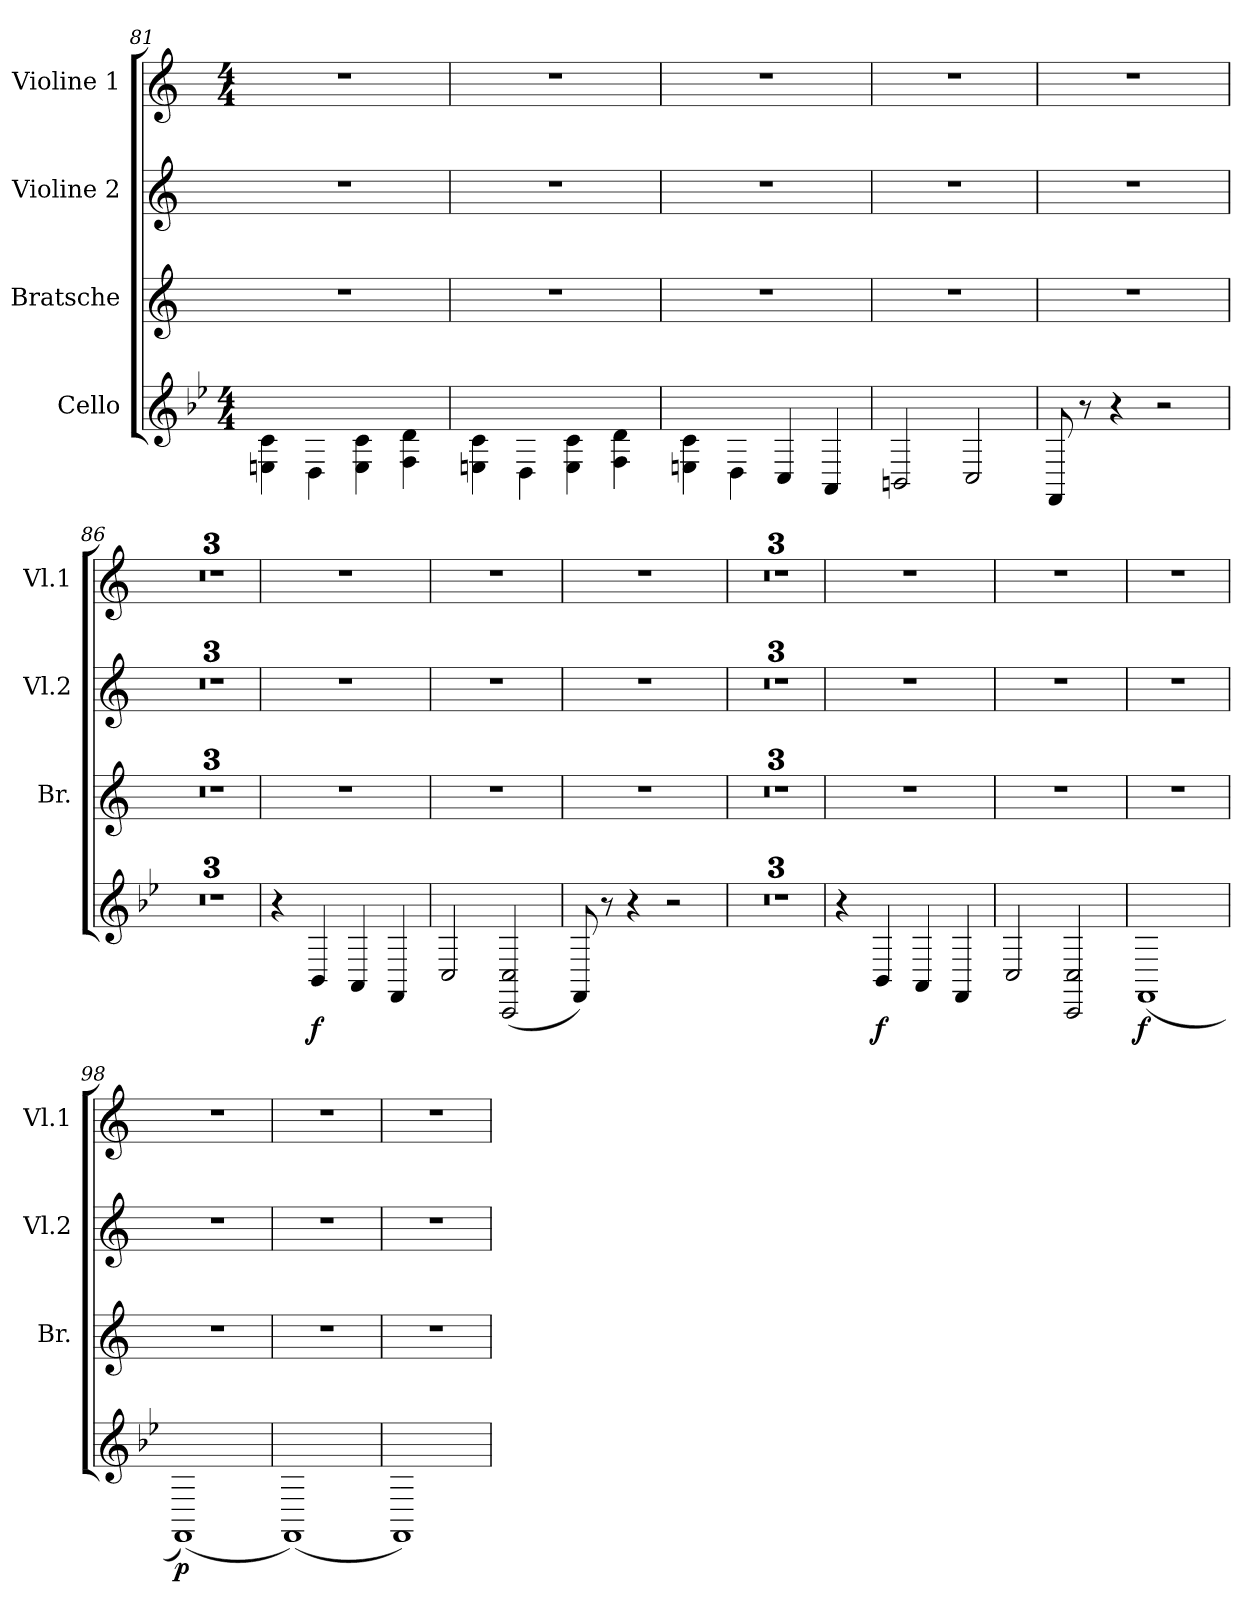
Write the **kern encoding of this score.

**kern	**dynam	**kern	**kern	**kern
*part4	*part4	*part3	*part2	*part1
*staff4	*staff4	*staff3	*staff2	*staff1
*I"Cello	*	*I"Bratsche	*I"Violine 2	*I"Violine 1
*	*	*I'Br.	*I'Vl.2	*I'Vl.1
*clefG2	*	*clefG2	*clefG2	*clefG2
*k[b-e-]	*	*k[]	*k[]	*k[]
*M4/4	*	*	*	*M4/4
=81	=81	=81	=81	=81
4En\ 4c\	.	1r	1r	1r
4D\	.	.	.	.
4E\ 4c\	.	.	.	.
4F\ 4d\	.	.	.	.
!!LO:LB:g=z
=82	=82	=82	=82	=82
4En\ 4c\	.	1r	1r	1r
4D\	.	.	.	.
4E\ 4c\	.	.	.	.
4F\ 4d\	.	.	.	.
=83	=83	=83	=83	=83
4En\ 4c\	.	1r	1r	1r
4D\	.	.	.	.
4C/	.	.	.	.
4AA/	.	.	.	.
=84	=84	=84	=84	=84
2BBn/	.	1r	1r	1r
2C/	.	.	.	.
=85	=85	=85	=85	=85
8FF/	.	1r	1r	1r
8r	.	.	.	.
4r	.	.	.	.
2r	.	.	.	.
!!LO:LB:g=z
=86	=86	=86	=86	=86
1r	.	1r	1r	1r
=87	=87	=87	=87	=87
1r	.	1r	1r	1r
=88	=88	=88	=88	=88
1r	.	1r	1r	1r
!!LO:PB:g=z
=89	=89	=89	=89	=89
4r	.	1r	1r	1r
!	!LO:DY:b	!	!	!
4BB-/	f	.	.	.
4AA/	.	.	.	.
4FF/	.	.	.	.
=90	=90	=90	=90	=90
2C/	.	1r	1r	1r
(2CC/ 2C/	.	.	.	.
=91	=91	=91	=91	=91
8FF/)	.	1r	1r	1r
8r	.	.	.	.
4r	.	.	.	.
2r	.	.	.	.
=92	=92	=92	=92	=92
1r	.	1r	1r	1r
!!LO:LB:g=z
=93	=93	=93	=93	=93
1r	.	1r	1r	1r
=94	=94	=94	=94	=94
1r	.	1r	1r	1r
=95	=95	=95	=95	=95
4r	.	1r	1r	1r
!	!LO:DY:b	!	!	!
4BB-/	f	.	.	.
4AA/	.	.	.	.
4FF/	.	.	.	.
=96	=96	=96	=96	=96
2C/	.	1r	1r	1r
2CC/ 2C/	.	.	.	.
!!LO:LB:g=z
=97	=97	=97	=97	=97
!	!LO:DY:b	!	!	!
(1FF	f	1r	1r	1r
=98	=98	=98	=98	=98
!	!LO:DY:b	!	!	!
(1FF)	p	1r	1r	1r
=99	=99	=99	=99	=99
(1FF)	.	1r	1r	1r
=100	=100	=100	=100	=100
1FF)	.	1r	1r	1r
=	=	=	=	=
*-	*-	*-	*-	*-
